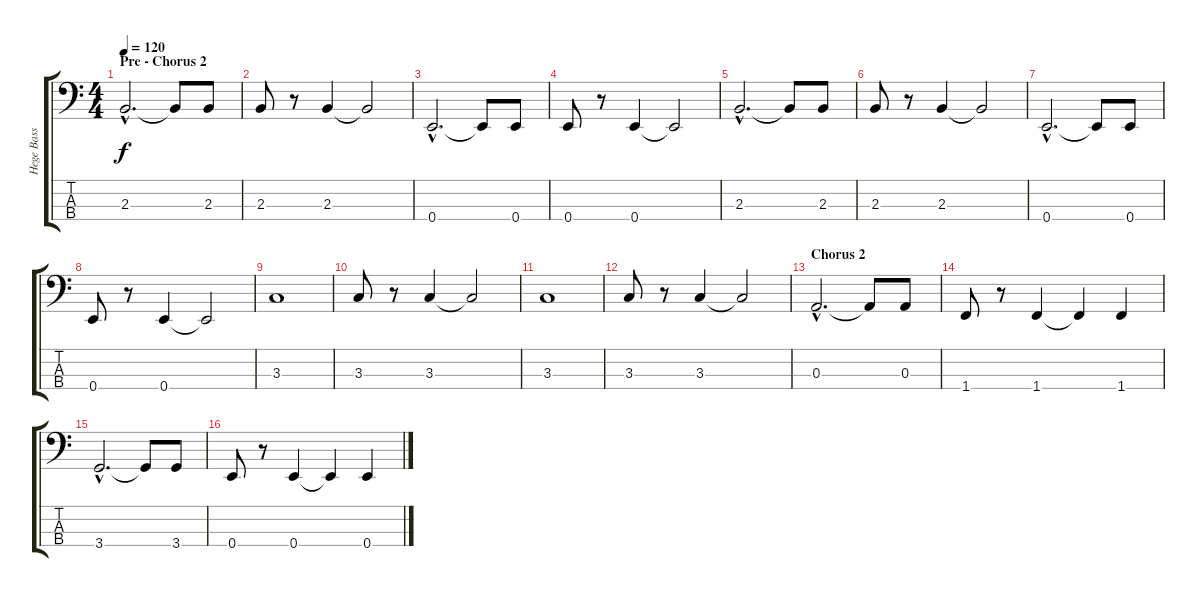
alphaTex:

\track ("Hege Bass" "Hege Bass") {instrument electricbassfinger}
\staff {score tabs}
\tuning (G2 D2 A1 E1) {hide}
\ts (4 4)
\section ("" "Pre - Chorus 2")
\tempo 120
\clef f4
\ks c
2.3{hac}.2{d dy f} 2.3{t}.8 2.3.8 |
2.3.8 r.8 2.3.4 2.3{t}.2 |
0.4{hac}.2{d} 0.4{t}.8 0.4.8 |
0.4.8 r.8 0.4.4 0.4{t}.2 |
2.3{hac}.2{d} 2.3{t}.8 2.3.8 |
2.3.8 r.8 2.3.4 2.3{t}.2 |
0.4{hac}.2{d} 0.4{t}.8 0.4.8 |
0.4.8 r.8 0.4.4 0.4{t}.2 |
3.3.1 |
3.3.8 r.8 3.3.4 3.3{t}.2 |
3.3.1 |
3.3.8 r.8 3.3.4 3.3{t}.2 |
\section ("" "Chorus 2")
0.3{hac}.2{d} 0.3{t}.8 0.3.8 |
1.4.8 r.8 1.4.4 1.4{t}.4 1.4.4 |
3.4{hac}.2{d} 3.4{t}.8 3.4.8 |
0.4.8 r.8 0.4.4 0.4{t}.4 0.4.4
